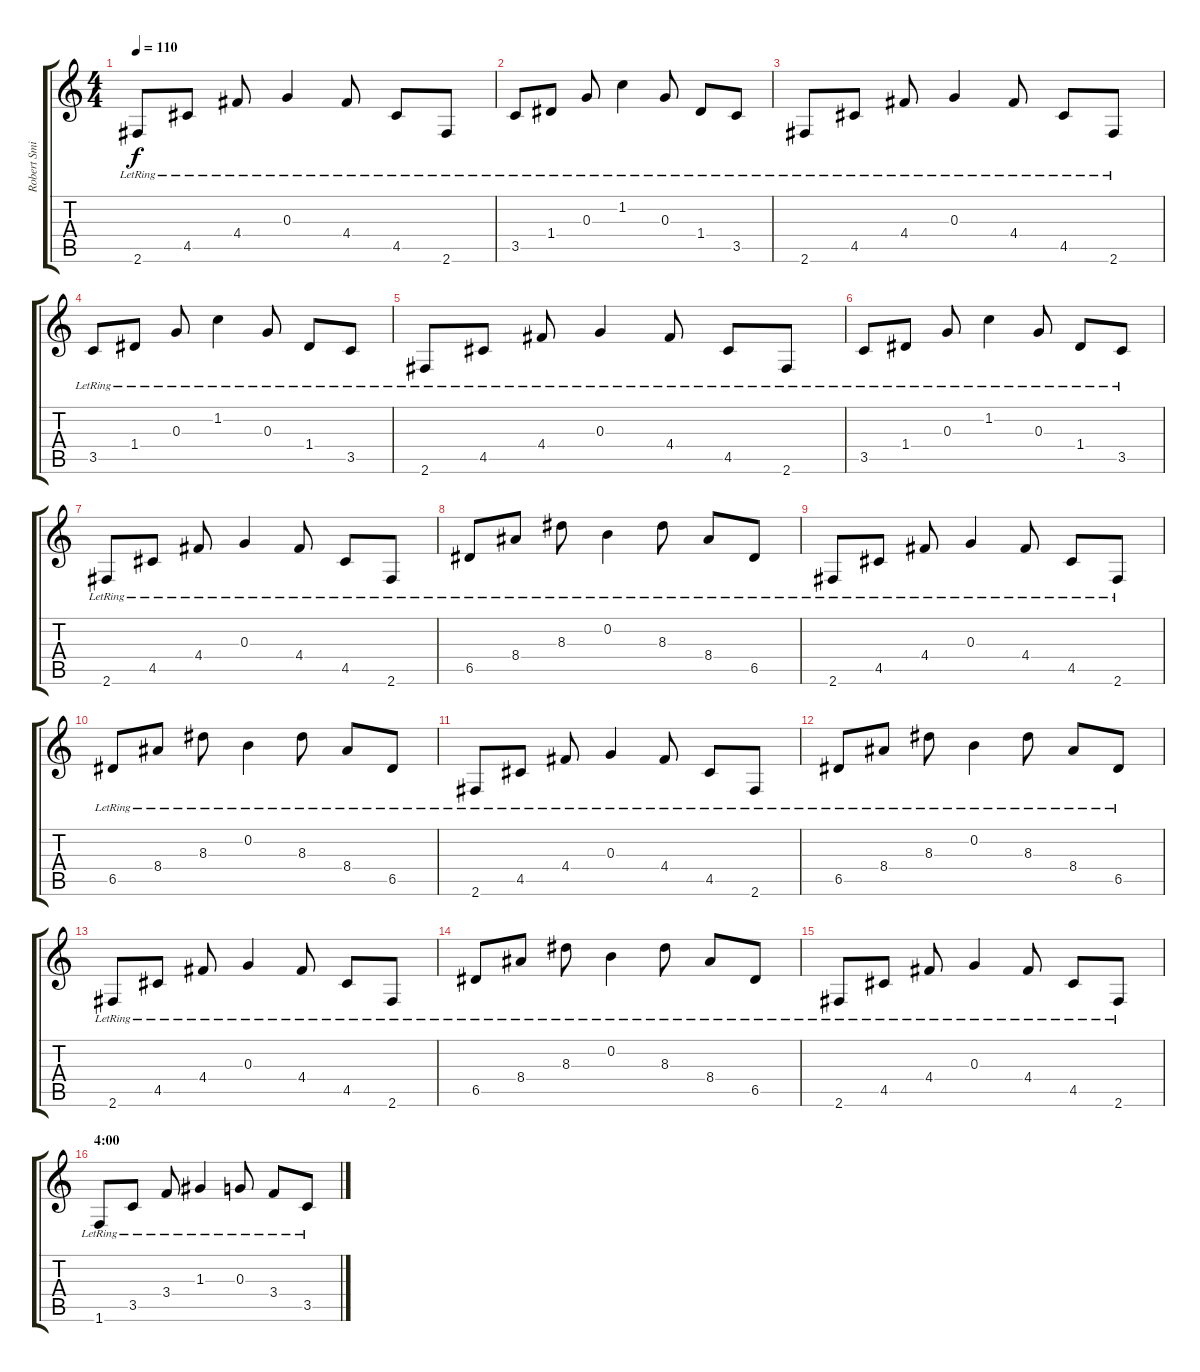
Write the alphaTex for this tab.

\track ("Robert Smith (rhythm guitar)" "Robert Smi") {instrument electricguitarclean}
\staff {score tabs}
\tuning (E4 B3 G3 D3 A2 E2) {hide}
\ts (4 4)
\tempo 110
\clef g2
\ks c
2.6{lr}.8{dy f} 4.5{lr}.8 4.4{lr}.8 0.3{lr}.4 4.4{lr}.8 4.5{lr}.8 2.6{lr}.8 |
3.5{lr}.8 1.4{lr}.8 0.3{lr}.8 1.2{lr}.4 0.3{lr}.8 1.4{lr}.8 3.5{lr}.8 |
2.6{lr}.8 4.5{lr}.8 4.4{lr}.8 0.3{lr}.4 4.4{lr}.8 4.5{lr}.8 2.6{lr}.8 |
3.5{lr}.8 1.4{lr}.8 0.3{lr}.8 1.2{lr}.4 0.3{lr}.8 1.4{lr}.8 3.5{lr}.8 |
2.6{lr}.8 4.5{lr}.8 4.4{lr}.8 0.3{lr}.4 4.4{lr}.8 4.5{lr}.8 2.6{lr}.8 |
3.5{lr}.8 1.4{lr}.8 0.3{lr}.8 1.2{lr}.4 0.3{lr}.8 1.4{lr}.8 3.5{lr}.8 |
2.6{lr}.8 4.5{lr}.8 4.4{lr}.8 0.3{lr}.4 4.4{lr}.8 4.5{lr}.8 2.6{lr}.8 |
6.5{lr}.8 8.4{lr}.8 8.3{lr}.8 0.2{lr}.4 8.3{lr}.8 8.4{lr}.8 6.5{lr}.8 |
2.6{lr}.8 4.5{lr}.8 4.4{lr}.8 0.3{lr}.4 4.4{lr}.8 4.5{lr}.8 2.6{lr}.8 |
6.5{lr}.8 8.4{lr}.8 8.3{lr}.8 0.2{lr}.4 8.3{lr}.8 8.4{lr}.8 6.5{lr}.8 |
2.6{lr}.8 4.5{lr}.8 4.4{lr}.8 0.3{lr}.4 4.4{lr}.8 4.5{lr}.8 2.6{lr}.8 |
6.5{lr}.8 8.4{lr}.8 8.3{lr}.8 0.2{lr}.4 8.3{lr}.8 8.4{lr}.8 6.5{lr}.8 |
2.6{lr}.8 4.5{lr}.8 4.4{lr}.8 0.3{lr}.4 4.4{lr}.8 4.5{lr}.8 2.6{lr}.8 |
6.5{lr}.8 8.4{lr}.8 8.3{lr}.8 0.2{lr}.4 8.3{lr}.8 8.4{lr}.8 6.5{lr}.8 |
2.6{lr}.8 4.5{lr}.8 4.4{lr}.8 0.3{lr}.4 4.4{lr}.8 4.5{lr}.8 2.6{lr}.8 |
\section ("" "4:00")
1.6{lr}.8 3.5{lr}.8 3.4{lr}.8 1.3{lr}.4 0.3{lr}.8 3.4{lr}.8 3.5{lr}.8
